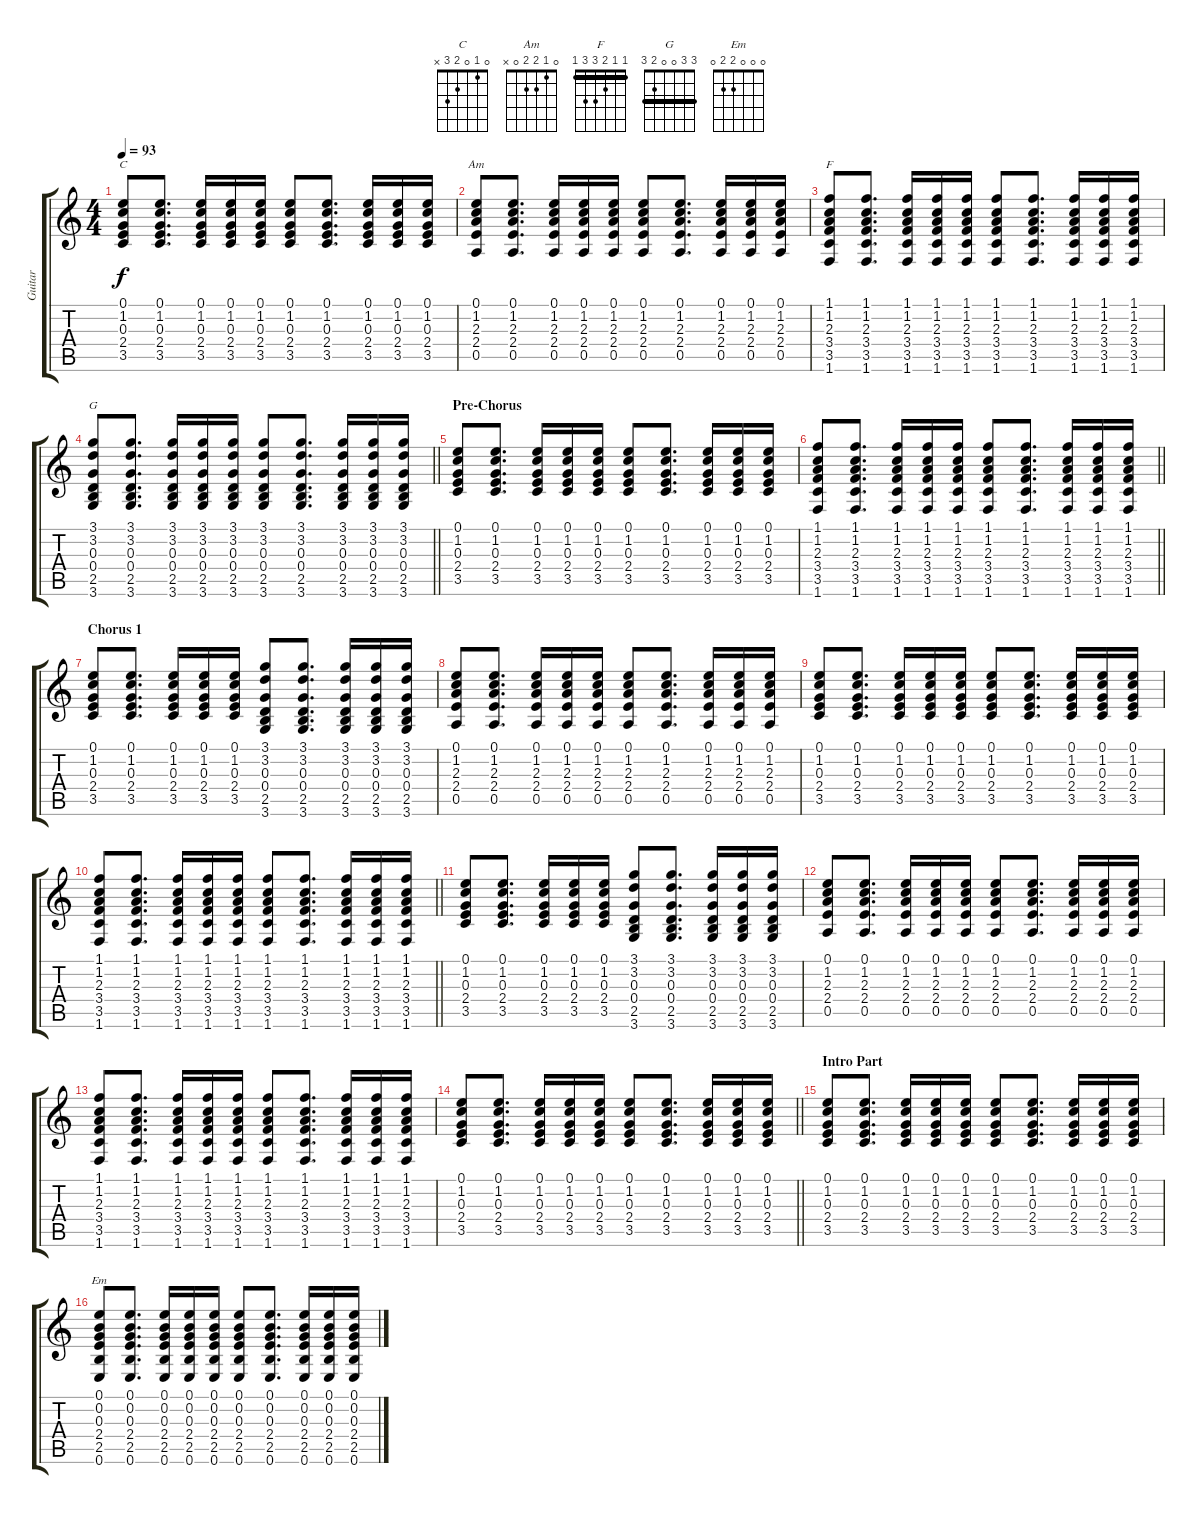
\track ("Guitar" "Guitar") {instrument acousticguitarsteel}
\staff {score tabs}
\tuning (E4 B3 G3 D3 A2 E2) {hide}
\chord ("C" 0 1 0 2 3 x)
\chord ("Am" 0 1 2 2 0 x)
\chord ("F" 1 1 2 3 3 1) {barre 1}
\chord ("G" 3 3 0 0 2 3) {barre 3}
\chord ("Em" 0 0 0 2 2 0)
\ts (4 4)
\tempo 93
\clef g2
\ks c
(0.1 1.2 0.3 2.4 3.5).8{ch "C" dy f} (0.1 1.2 0.3 2.4 3.5).8{d} (0.1 1.2 0.3 2.4 3.5).16 (0.1 1.2 0.3 2.4 3.5).16 (0.1 1.2 0.3 2.4 3.5).16 (0.1 1.2 0.3 2.4 3.5).8 (0.1 1.2 0.3 2.4 3.5).8{d} (0.1 1.2 0.3 2.4 3.5).16 (0.1 1.2 0.3 2.4 3.5).16 (0.1 1.2 0.3 2.4 3.5).16 |
(0.1 1.2 2.3 2.4 0.5).8{ch "Am"} (0.1 1.2 2.3 2.4 0.5).8{d} (0.1 1.2 2.3 2.4 0.5).16 (0.1 1.2 2.3 2.4 0.5).16 (0.1 1.2 2.3 2.4 0.5).16 (0.1 1.2 2.3 2.4 0.5).8 (0.1 1.2 2.3 2.4 0.5).8{d} (0.1 1.2 2.3 2.4 0.5).16 (0.1 1.2 2.3 2.4 0.5).16 (0.1 1.2 2.3 2.4 0.5).16 |
(1.1 1.2 2.3 3.4 3.5 1.6).8{ch "F"} (1.1 1.2 2.3 3.4 3.5 1.6).8{d} (1.1 1.2 2.3 3.4 3.5 1.6).16 (1.1 1.2 2.3 3.4 3.5 1.6).16 (1.1 1.2 2.3 3.4 3.5 1.6).16 (1.1 1.2 2.3 3.4 3.5 1.6).8 (1.1 1.2 2.3 3.4 3.5 1.6).8{d} (1.1 1.2 2.3 3.4 3.5 1.6).16 (1.1 1.2 2.3 3.4 3.5 1.6).16 (1.1 1.2 2.3 3.4 3.5 1.6).16 |
\barLineRight lightlight
(3.1 3.2 0.3 0.4 2.5 3.6).8{ch "G"} (3.1 3.2 0.3 0.4 2.5 3.6).8{d} (3.1 3.2 0.3 0.4 2.5 3.6).16 (3.1 3.2 0.3 0.4 2.5 3.6).16 (3.1 3.2 0.3 0.4 2.5 3.6).16 (3.1 3.2 0.3 0.4 2.5 3.6).8 (3.1 3.2 0.3 0.4 2.5 3.6).8{d} (3.1 3.2 0.3 0.4 2.5 3.6).16 (3.1 3.2 0.3 0.4 2.5 3.6).16 (3.1 3.2 0.3 0.4 2.5 3.6).16 |
\section ("" "Pre-Chorus")
(0.1 1.2 0.3 2.4 3.5).8 (0.1 1.2 0.3 2.4 3.5).8{d} (0.1 1.2 0.3 2.4 3.5).16 (0.1 1.2 0.3 2.4 3.5).16 (0.1 1.2 0.3 2.4 3.5).16 (0.1 1.2 0.3 2.4 3.5).8 (0.1 1.2 0.3 2.4 3.5).8{d} (0.1 1.2 0.3 2.4 3.5).16 (0.1 1.2 0.3 2.4 3.5).16 (0.1 1.2 0.3 2.4 3.5).16 |
\barLineRight lightlight
(1.1 1.2 2.3 3.4 3.5 1.6).8 (1.1 1.2 2.3 3.4 3.5 1.6).8{d} (1.1 1.2 2.3 3.4 3.5 1.6).16 (1.1 1.2 2.3 3.4 3.5 1.6).16 (1.1 1.2 2.3 3.4 3.5 1.6).16 (1.1 1.2 2.3 3.4 3.5 1.6).8 (1.1 1.2 2.3 3.4 3.5 1.6).8{d} (1.1 1.2 2.3 3.4 3.5 1.6).16 (1.1 1.2 2.3 3.4 3.5 1.6).16 (1.1 1.2 2.3 3.4 3.5 1.6).16 |
\section ("" "Chorus 1")
(0.1 1.2 0.3 2.4 3.5).8 (0.1 1.2 0.3 2.4 3.5).8{d} (0.1 1.2 0.3 2.4 3.5).16 (0.1 1.2 0.3 2.4 3.5).16 (0.1 1.2 0.3 2.4 3.5).16 (3.1 3.2 0.3 0.4 2.5 3.6).8 (3.1 3.2 0.3 0.4 2.5 3.6).8{d} (3.1 3.2 0.3 0.4 2.5 3.6).16 (3.1 3.2 0.3 0.4 2.5 3.6).16 (3.1 3.2 0.3 0.4 2.5 3.6).16 |
(0.1 1.2 2.3 2.4 0.5).8 (0.1 1.2 2.3 2.4 0.5).8{d} (0.1 1.2 2.3 2.4 0.5).16 (0.1 1.2 2.3 2.4 0.5).16 (0.1 1.2 2.3 2.4 0.5).16 (0.1 1.2 2.3 2.4 0.5).8 (0.1 1.2 2.3 2.4 0.5).8{d} (0.1 1.2 2.3 2.4 0.5).16 (0.1 1.2 2.3 2.4 0.5).16 (0.1 1.2 2.3 2.4 0.5).16 |
(0.1 1.2 0.3 2.4 3.5).8 (0.1 1.2 0.3 2.4 3.5).8{d} (0.1 1.2 0.3 2.4 3.5).16 (0.1 1.2 0.3 2.4 3.5).16 (0.1 1.2 0.3 2.4 3.5).16 (0.1 1.2 0.3 2.4 3.5).8 (0.1 1.2 0.3 2.4 3.5).8{d} (0.1 1.2 0.3 2.4 3.5).16 (0.1 1.2 0.3 2.4 3.5).16 (0.1 1.2 0.3 2.4 3.5).16 |
\barLineRight lightlight
(1.1 1.2 2.3 3.4 3.5 1.6).8 (1.1 1.2 2.3 3.4 3.5 1.6).8{d} (1.1 1.2 2.3 3.4 3.5 1.6).16 (1.1 1.2 2.3 3.4 3.5 1.6).16 (1.1 1.2 2.3 3.4 3.5 1.6).16 (1.1 1.2 2.3 3.4 3.5 1.6).8 (1.1 1.2 2.3 3.4 3.5 1.6).8{d} (1.1 1.2 2.3 3.4 3.5 1.6).16 (1.1 1.2 2.3 3.4 3.5 1.6).16 (1.1 1.2 2.3 3.4 3.5 1.6).16 |
(0.1 1.2 0.3 2.4 3.5).8 (0.1 1.2 0.3 2.4 3.5).8{d} (0.1 1.2 0.3 2.4 3.5).16 (0.1 1.2 0.3 2.4 3.5).16 (0.1 1.2 0.3 2.4 3.5).16 (3.1 3.2 0.3 0.4 2.5 3.6).8 (3.1 3.2 0.3 0.4 2.5 3.6).8{d} (3.1 3.2 0.3 0.4 2.5 3.6).16 (3.1 3.2 0.3 0.4 2.5 3.6).16 (3.1 3.2 0.3 0.4 2.5 3.6).16 |
(0.1 1.2 2.3 2.4 0.5).8 (0.1 1.2 2.3 2.4 0.5).8{d} (0.1 1.2 2.3 2.4 0.5).16 (0.1 1.2 2.3 2.4 0.5).16 (0.1 1.2 2.3 2.4 0.5).16 (0.1 1.2 2.3 2.4 0.5).8 (0.1 1.2 2.3 2.4 0.5).8{d} (0.1 1.2 2.3 2.4 0.5).16 (0.1 1.2 2.3 2.4 0.5).16 (0.1 1.2 2.3 2.4 0.5).16 |
(1.1 1.2 2.3 3.4 3.5 1.6).8 (1.1 1.2 2.3 3.4 3.5 1.6).8{d} (1.1 1.2 2.3 3.4 3.5 1.6).16 (1.1 1.2 2.3 3.4 3.5 1.6).16 (1.1 1.2 2.3 3.4 3.5 1.6).16 (1.1 1.2 2.3 3.4 3.5 1.6).8 (1.1 1.2 2.3 3.4 3.5 1.6).8{d} (1.1 1.2 2.3 3.4 3.5 1.6).16 (1.1 1.2 2.3 3.4 3.5 1.6).16 (1.1 1.2 2.3 3.4 3.5 1.6).16 |
\barLineRight lightlight
(0.1 1.2 0.3 2.4 3.5).8 (0.1 1.2 0.3 2.4 3.5).8{d} (0.1 1.2 0.3 2.4 3.5).16 (0.1 1.2 0.3 2.4 3.5).16 (0.1 1.2 0.3 2.4 3.5).16 (0.1 1.2 0.3 2.4 3.5).8 (0.1 1.2 0.3 2.4 3.5).8{d} (0.1 1.2 0.3 2.4 3.5).16 (0.1 1.2 0.3 2.4 3.5).16 (0.1 1.2 0.3 2.4 3.5).16 |
\section ("" "Intro Part")
(0.1 1.2 0.3 2.4 3.5).8 (0.1 1.2 0.3 2.4 3.5).8{d} (0.1 1.2 0.3 2.4 3.5).16 (0.1 1.2 0.3 2.4 3.5).16 (0.1 1.2 0.3 2.4 3.5).16 (0.1 1.2 0.3 2.4 3.5).8 (0.1 1.2 0.3 2.4 3.5).8{d} (0.1 1.2 0.3 2.4 3.5).16 (0.1 1.2 0.3 2.4 3.5).16 (0.1 1.2 0.3 2.4 3.5).16 |
(0.1 0.2 0.3 2.4 2.5 0.6).8{ch "Em"} (0.1 0.2 0.3 2.4 2.5 0.6).8{d} (0.1 0.2 0.3 2.4 2.5 0.6).16 (0.1 0.2 0.3 2.4 2.5 0.6).16 (0.1 0.2 0.3 2.4 2.5 0.6).16 (0.1 0.2 0.3 2.4 2.5 0.6).8 (0.1 0.2 0.3 2.4 2.5 0.6).8{d} (0.1 0.2 0.3 2.4 2.5 0.6).16 (0.1 0.2 0.3 2.4 2.5 0.6).16 (0.1 0.2 0.3 2.4 2.5 0.6).16
